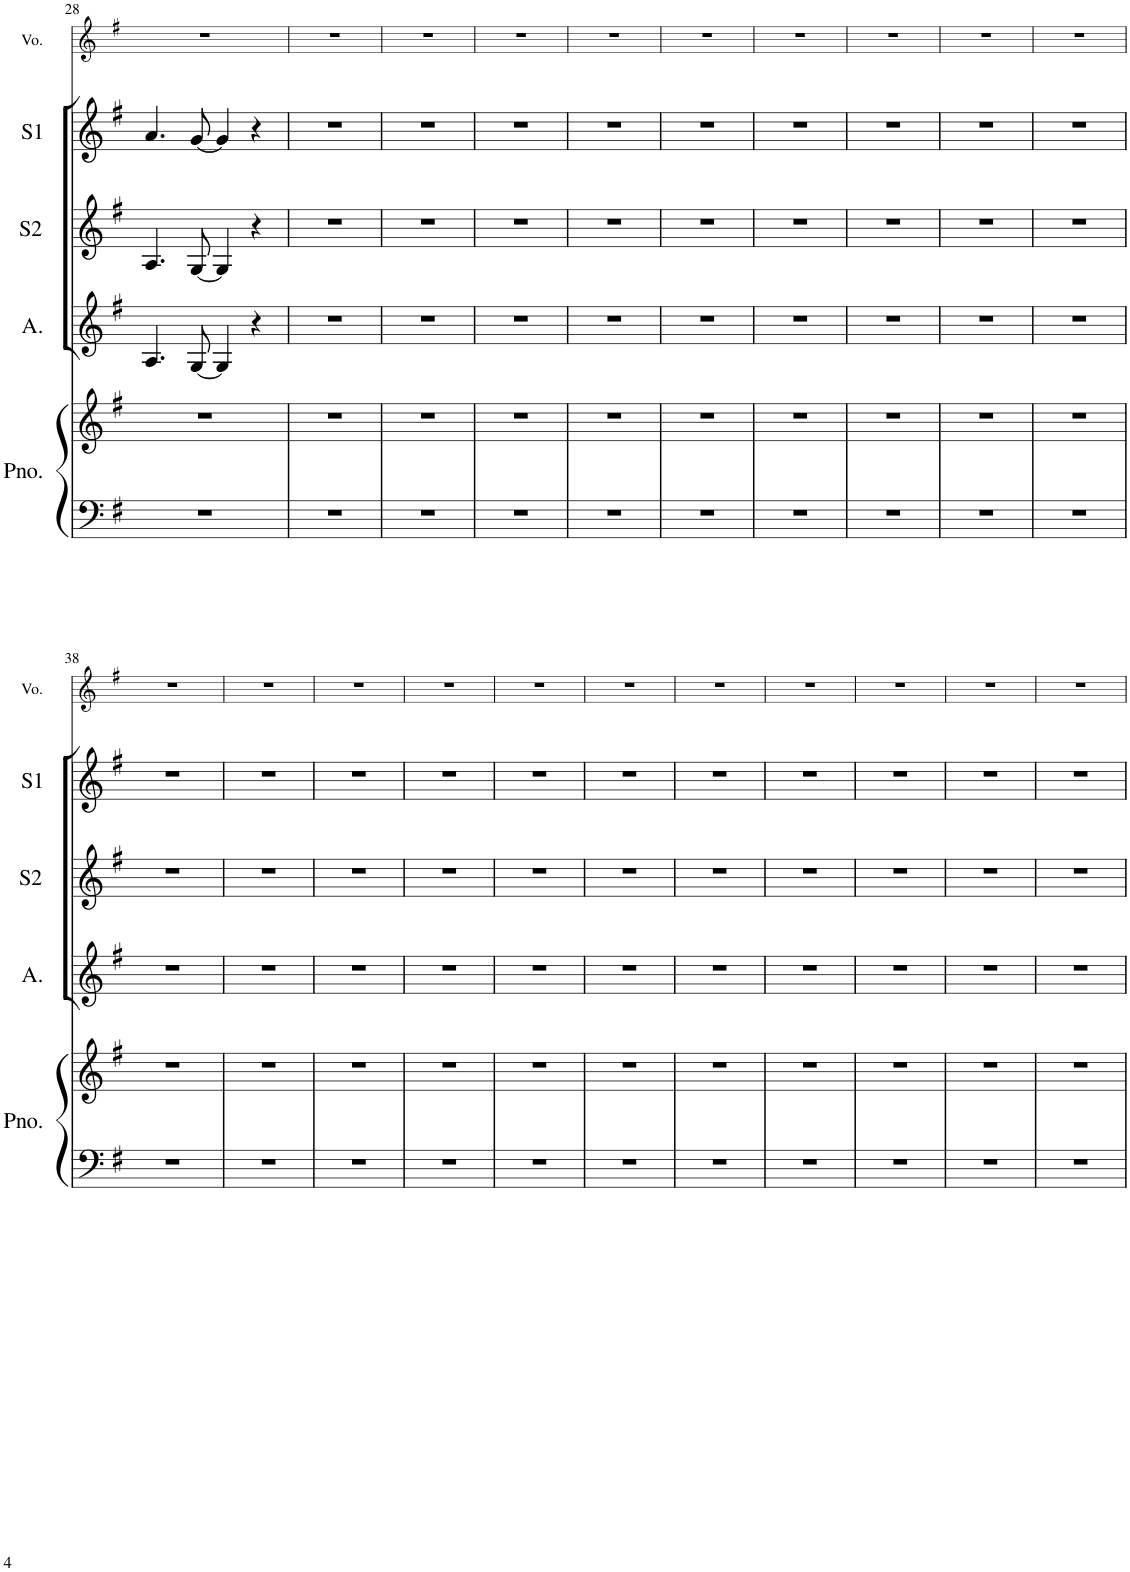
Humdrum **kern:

**kern	**kern	**kern	**kern	**kern	**kern
*part5	*part5	*part4	*part3	*part2	*part1
*staff6	*staff5	*staff4	*staff3	*staff2	*staff1
*I"Piano	*	*I"Alto	*I"Soprano 2	*I"Soprano 1	*I"Voice
*I'Pno.	*	*I'A.	*I'S2	*I'S1	*I'Vo.
!!LO:PB:g=z
*clefF4	*clefG2	*clefG2	*clefG2	*clefG2	*clefG2
*	*	*Trd1c2	*	*	*
*k[f#]	*k[f#]	*k[f#]	*k[f#]	*k[f#]	*k[f#]
*M4/4	*M4/4	*M4/4	*M4/4	*M4/4	*M4/4
=28	=28	=28	=28	=28	=28
1r	1r	4.A/	4.A/	4.a/	1r
.	.	[8G/	[8G/	[8g/	.
.	.	4G/]	4G/]	4g/]	.
.	.	4r	4r	4r	.
=29	=29	=29	=29	=29	=29
1r	1r	1r	1r	1r	1r
=30	=30	=30	=30	=30	=30
1r	1r	1r	1r	1r	1r
=31	=31	=31	=31	=31	=31
1r	1r	1r	1r	1r	1r
=32	=32	=32	=32	=32	=32
1r	1r	1r	1r	1r	1r
=33	=33	=33	=33	=33	=33
1r	1r	1r	1r	1r	1r
=34	=34	=34	=34	=34	=34
1r	1r	1r	1r	1r	1r
=35	=35	=35	=35	=35	=35
1r	1r	1r	1r	1r	1r
=36	=36	=36	=36	=36	=36
1r	1r	1r	1r	1r	1r
=37	=37	=37	=37	=37	=37
1r	1r	1r	1r	1r	1r
!!LO:LB:g=z
=38	=38	=38	=38	=38	=38
1r	1r	1r	1r	1r	1r
=39	=39	=39	=39	=39	=39
1r	1r	1r	1r	1r	1r
=40	=40	=40	=40	=40	=40
1r	1r	1r	1r	1r	1r
=41	=41	=41	=41	=41	=41
1r	1r	1r	1r	1r	1r
=42	=42	=42	=42	=42	=42
1r	1r	1r	1r	1r	1r
=43	=43	=43	=43	=43	=43
1r	1r	1r	1r	1r	1r
=44	=44	=44	=44	=44	=44
1r	1r	1r	1r	1r	1r
=45	=45	=45	=45	=45	=45
1r	1r	1r	1r	1r	1r
=46	=46	=46	=46	=46	=46
1r	1r	1r	1r	1r	1r
=47	=47	=47	=47	=47	=47
1r	1r	1r	1r	1r	1r
=48	=48	=48	=48	=48	=48
1r	1r	1r	1r	1r	1r
=	=	=	=	=	=
*-	*-	*-	*-	*-	*-
